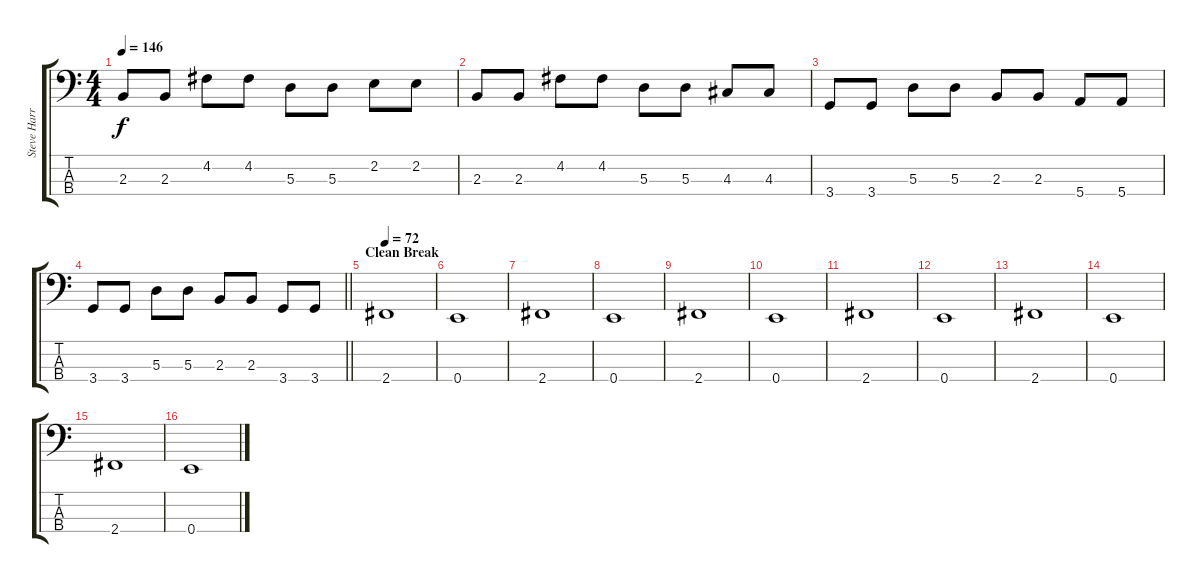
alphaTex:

\track ("Steve Harris" "Steve Harr") {instrument electricbassfinger}
\staff {score tabs}
\tuning (G2 D2 A1 E1) {hide}
\ts (4 4)
\tempo 146
\clef f4
\ks c
2.3.8{dy f} 2.3.8 4.2.8 4.2.8 5.3.8 5.3.8 2.2.8 2.2.8 |
2.3.8 2.3.8 4.2.8 4.2.8 5.3.8 5.3.8 4.3.8 4.3.8 |
3.4.8 3.4.8 5.3.8 5.3.8 2.3.8 2.3.8 5.4.8 5.4.8 |
\barLineRight lightlight
3.4.8 3.4.8 5.3.8 5.3.8 2.3.8 2.3.8 3.4.8 3.4.8 |
\section ("" "Clean Break")
\tempo 72
2.4.1 |
0.4.1 |
2.4.1 |
0.4.1 |
2.4.1 |
0.4.1 |
2.4.1 |
0.4.1 |
2.4.1 |
0.4.1 |
2.4.1 |
0.4.1
